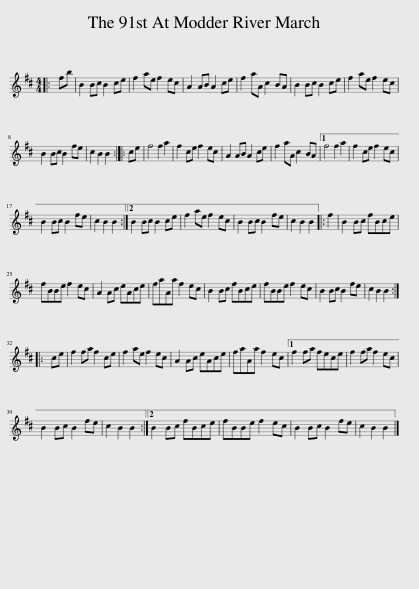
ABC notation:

X:1
L:1/8
M:4/4
I:linebreak $
K:Bmin
V:1 treble
V:1
|: fb | B2 Bc B2 ce | f2 ae f2 ec | A2 AB A2 ce | f2 aA c2 BA | %5
 B2 Bc B2 ce | f2 ae f2 ec |$ B2 Bc B2 fe | c2 B2 B2 :: ce | %10
 f4 f2 a2 | f2 ce f2 ec | A2 AB A2 ce | f2 aA c2 BA |1 f4 f2 a2 | %15
 f2 ce f2 ec |$ B2 Bc B2 fe | c2 B2 B2 :|2 B2 Bc B2 ce | f2 ae f2 ec | %20
 B2 Bc B2 fe | c2 B2 B2 |: f2 | B2 Bc fBce |$ fBBe f2 ec | %25
 A2 Ac eAce | faAa f2 ec | B2 Bc fBce | fBBe f2 ec | B2 Bc B2 fe | %30
 c2 B2 B2 ::$ ce | f2 fa f2 ce | f2 ae f2 ec | A2 Ac eAce | %35
 faAa f2 ec |1 f2 fa fece | f2 fa f2 ec |$ B2 Bc B2 fe | c2 B2 B2 :|2 %40
 B2 Bc fBce | fBBe f2 ec | B2 Bc B2 fe | c2 B2 B2 |] %44
